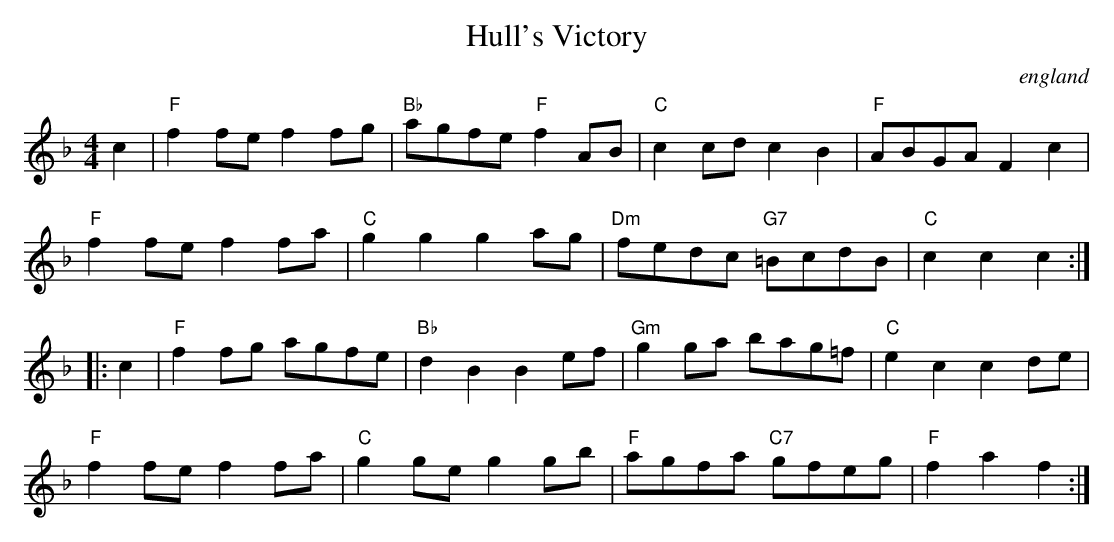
X:1
T:Hull's Victory
O:england
M:4/4
L:1/4
K:F
c|"F"ff/2e/2 ff/2g/2|"Bb"a/2g/2f/2e/2 "F"fA/2B/2|"C"cc/2d/2 cB|\
"F"A/2B/2G/2A/2 Fc|
"F"ff/2e/2 ff/2a/2|"C"gg ga/2g/2|"Dm"f/2e/2d/2c/2 "G7"=B/2c/2d/2B/2|"C"cc c::
c|"F"ff/2g/2 a/2g/2f/2e/2|"Bb"dB Be/2f/2|"Gm"gg/2a/2 b/2a/2g/2=f/2|\
"C"ec cd/2e/2|
"F"ff/2e/2 ff/2a/2|"C"gg/2e/2 gg/2b/2|"F"a/2g/2f/2a/2 "C7"g/2f/2e/2g/2|"F"fa f\
:|
